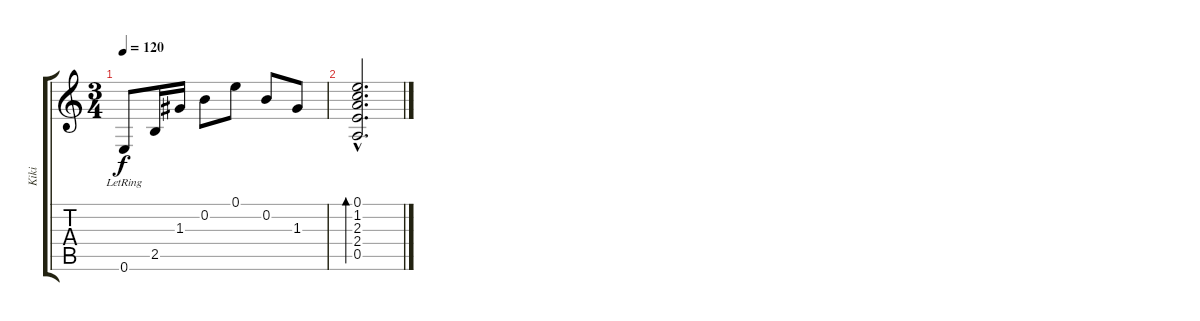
\track ("Kiki" "Kiki") {instrument acousticguitarnylon}
\staff {score tabs}
\tuning (E4 B3 G3 D3 A2 E2) {hide}
\ts (3 4)
\tempo 120
\clef g2
\ks c
0.6{lr}.8{dy f} 2.5.16 1.3.16 0.2.8 0.1.8 0.2.8 1.3.8 |
(0.1{hac} 1.2{hac} 2.3{hac} 2.4{hac} 0.5{hac}).2{d bd 60}
